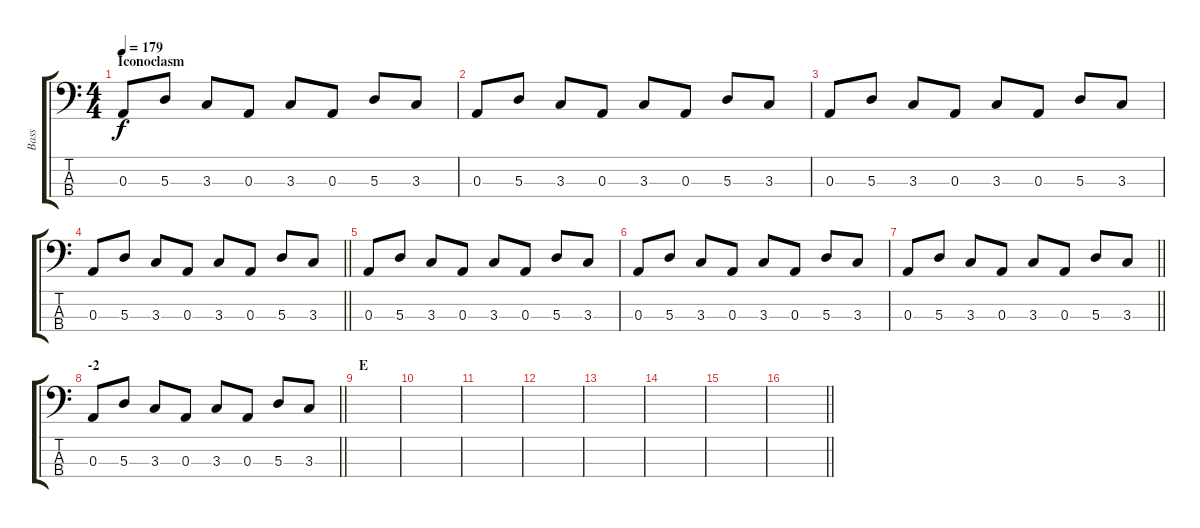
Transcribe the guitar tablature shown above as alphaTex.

\track ("Bass" "Bass") {instrument electricbassfinger}
\staff {score tabs}
\tuning (G2 D2 A1 E1) {hide}
\ts (4 4)
\section ("" "Iconoclasm")
\tempo 179
\clef f4
\ks c
0.3.8{dy f} 5.3.8 3.3.8 0.3.8 3.3.8 0.3.8 5.3.8 3.3.8 |
0.3.8 5.3.8 3.3.8 0.3.8 3.3.8 0.3.8 5.3.8 3.3.8 |
0.3.8 5.3.8 3.3.8 0.3.8 3.3.8 0.3.8 5.3.8 3.3.8 |
\barLineRight lightlight
0.3.8 5.3.8 3.3.8 0.3.8 3.3.8 0.3.8 5.3.8 3.3.8 |
0.3.8 5.3.8 3.3.8 0.3.8 3.3.8 0.3.8 5.3.8 3.3.8 |
0.3.8 5.3.8 3.3.8 0.3.8 3.3.8 0.3.8 5.3.8 3.3.8 |
\barLineRight lightlight
0.3.8 5.3.8 3.3.8 0.3.8 3.3.8 0.3.8 5.3.8 3.3.8 |
\section ("" "-2")
\barLineRight lightlight
0.3.8 5.3.8 3.3.8 0.3.8 3.3.8 0.3.8 5.3.8 3.3.8 |
\section ("" "E")
|
|
|
|
|
|
|
\barLineRight lightlight
